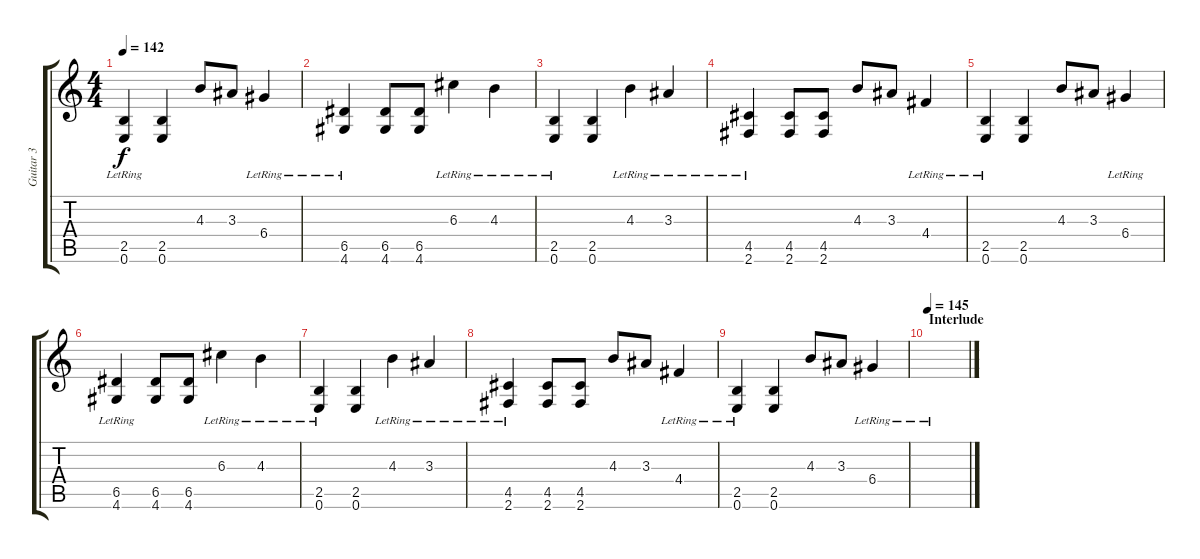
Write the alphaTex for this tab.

\track ("Guitar 3" "Guitar 3") {instrument overdrivenguitar}
\staff {score tabs}
\tuning (E4 B3 G3 D3 A2 E2) {hide}
\ts (4 4)
\tempo 142
\clef g2
\ks c
(2.5{lr} 0.6{lr}).4{dy f} (2.5 0.6).4 4.3.8 3.3.8 6.4{lr}.4 |
(6.5{lr} 4.6{lr}).4 (6.5 4.6).8 (6.5 4.6).8 6.3{lr}.4 4.3{lr}.4 |
(2.5{lr} 0.6{lr}).4 (2.5 0.6).4 4.3{lr}.4 3.3{lr}.4 |
(4.5{lr} 2.6{lr}).4 (4.5 2.6).8 (4.5 2.6).8 4.3.8 3.3.8 4.4{lr}.4 |
(2.5{lr} 0.6{lr}).4 (2.5 0.6).4 4.3.8 3.3.8 6.4{lr}.4 |
(6.5{lr} 4.6{lr}).4 (6.5 4.6).8 (6.5 4.6).8 6.3{lr}.4 4.3{lr}.4 |
(2.5{lr} 0.6{lr}).4 (2.5 0.6).4 4.3{lr}.4 3.3{lr}.4 |
(4.5{lr} 2.6{lr}).4 (4.5 2.6).8 (4.5 2.6).8 4.3.8 3.3.8 4.4{lr}.4 |
(2.5{lr} 0.6{lr}).4 (2.5 0.6).4 4.3.8 3.3.8 6.4{lr}.4 |
\section ("" "Interlude")
\tempo 145
